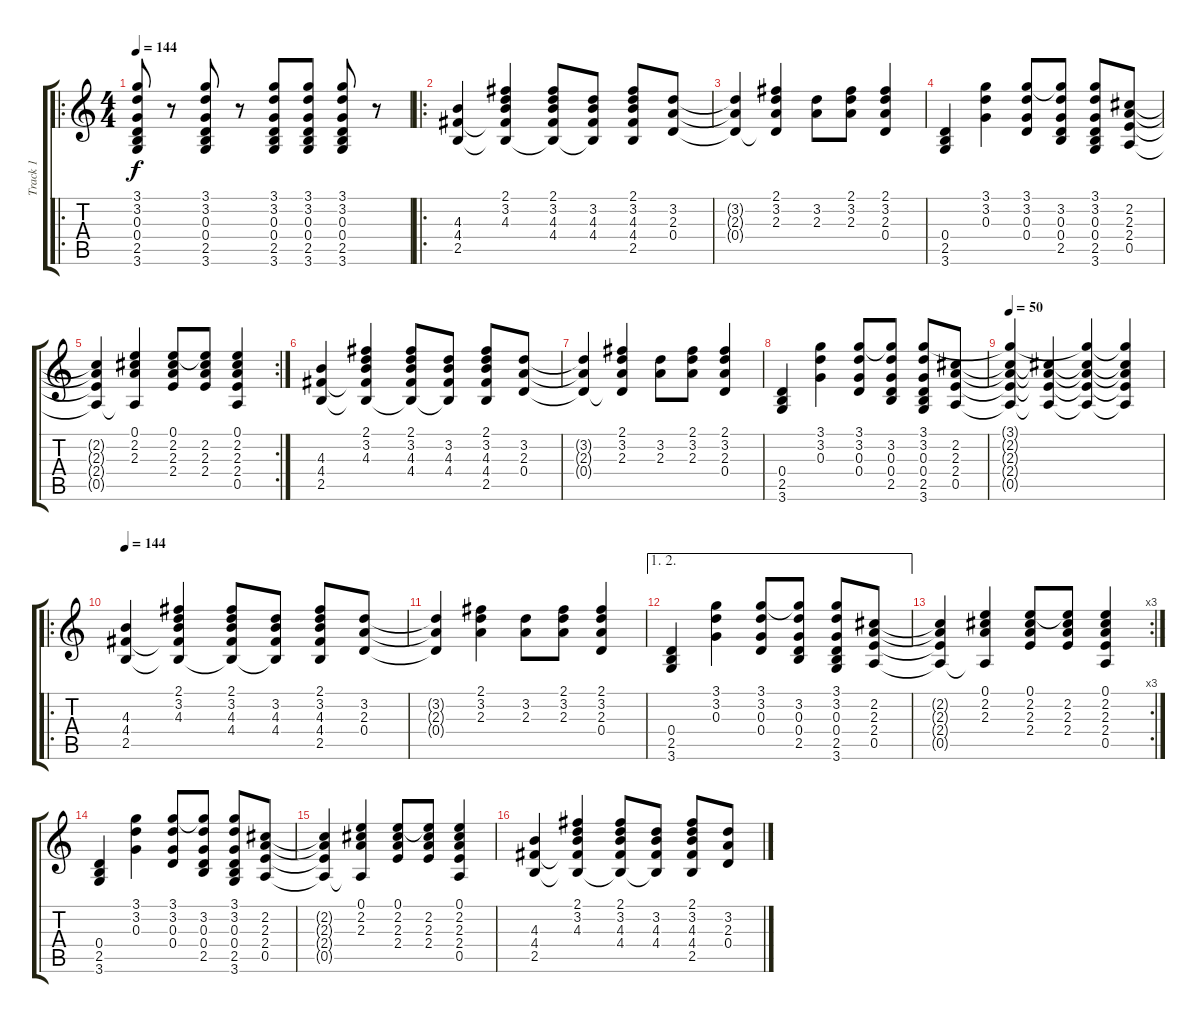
\track ("Track 1" "Track 1") {instrument electricguitarclean}
\staff {score tabs}
\tuning (E4 B3 G3 D3 A2 E2) {hide}
\ro
\ts (4 4)
\tempo 144
\clef g2
\ks c
(3.1 3.2 0.3 0.4 2.5 3.6).8{dy f} r.8 (3.1 3.2 0.3 0.4 2.5 3.6).8 r.8 (3.1 3.2 0.3 0.4 2.5 3.6).8 (3.1 3.2 0.3 0.4 2.5 3.6).8 (3.1 3.2 0.3 0.4 2.5 3.6).8 r.8 |
\ro
(4.3 4.4 2.5).4 (2.1 3.2 4.3 4.4{t} 2.5{t}).4 (2.1 3.2 4.3 4.4 2.5{t}).8 (3.2 4.3 4.4 2.5{t}).8 (2.1 3.2 4.3 4.4 2.5).8 (3.2 2.3 0.4).8 |
(3.2{t} 2.3{t} 0.4{t}).4 (2.1 3.2 2.3 0.4{t}).4 (3.2 2.3).8 (2.1 3.2 2.3).8 (2.1 3.2 2.3 0.4).4 |
(0.4 2.5 3.6).4 (3.1 3.2 0.3).4 (3.1 3.2 0.3 0.4).8 (3.1{t} 3.2 0.3 0.4 2.5).8 (3.1 3.2 0.3 0.4 2.5 3.6).8 (2.2 2.3 2.4 0.5).8 |
\rc 2
(2.2{t} 2.3{t} 2.4{t} 0.5{t}).4 (0.1 2.2 2.3 0.5{t}).4 (0.1 2.2 2.3 2.4).8 (0.1{t} 2.2 2.3 2.4).8 (0.1 2.2 2.3 2.4 0.5).4 |
(4.3 4.4 2.5).4 (2.1 3.2 4.3 4.4{t} 2.5{t}).4 (2.1 3.2 4.3 4.4 2.5{t}).8 (3.2 4.3 4.4 2.5{t}).8 (2.1 3.2 4.3 4.4 2.5).8 (3.2 2.3 0.4).8 |
(3.2{t} 2.3{t} 0.4{t}).4 (2.1 3.2 2.3 0.4{t}).4 (3.2 2.3).8 (2.1 3.2 2.3).8 (2.1 3.2 2.3 0.4).4 |
(0.4 2.5 3.6).4 (3.1 3.2 0.3).4 (3.1 3.2 0.3 0.4).8 (3.1{t} 3.2 0.3 0.4 2.5).8 (3.1 3.2 0.3 0.4 2.5 3.6).8 (2.2 2.3 2.4 0.5).8 |
\tempo 50
(3.1{t} 2.2{t} 2.3{t} 2.4{t} 0.5{t}).4 (2.2{t} 2.3{t} 2.4{t} 0.5{t}).4 (3.1{t} 2.2{t} 2.3{t} 2.4{t} 0.5{t}).4 (3.1{t} 2.2{t} 2.3{t} 2.4{t} 0.5{t}).4 |
\ro
\tempo 144
(4.3 4.4 2.5).4 (2.1 3.2 4.3 4.4{t} 2.5{t}).4 (2.1 3.2 4.3 4.4 2.5{t}).8 (3.2 4.3 4.4 2.5{t}).8 (2.1 3.2 4.3 4.4 2.5).8 (3.2 2.3 0.4).8 |
(3.2{t} 2.3{t} 0.4{t}).4 (2.1 3.2 2.3).4 (3.2 2.3).8 (2.1 3.2 2.3).8 (2.1 3.2 2.3 0.4).4 |
\ae (1 2)
(0.4 2.5 3.6).4 (3.1 3.2 0.3).4 (3.1 3.2 0.3 0.4).8 (3.1{t} 3.2 0.3 0.4 2.5).8 (3.1 3.2 0.3 0.4 2.5 3.6).8 (2.2 2.3 2.4 0.5).8 |
\rc 3
(2.2{t} 2.3{t} 2.4{t} 0.5{t}).4 (0.1 2.2 2.3 0.5{t}).4 (0.1 2.2 2.3 2.4).8 (0.1{t} 2.2 2.3 2.4).8 (0.1 2.2 2.3 2.4 0.5).4 |
(0.4 2.5 3.6).4 (3.1 3.2 0.3).4 (3.1 3.2 0.3 0.4).8 (3.1{t} 3.2 0.3 0.4 2.5).8 (3.1 3.2 0.3 0.4 2.5 3.6).8 (2.2 2.3 2.4 0.5).8 |
(2.2{t} 2.3{t} 2.4{t} 0.5{t}).4 (0.1 2.2 2.3 0.5{t}).4 (0.1 2.2 2.3 2.4).8 (0.1{t} 2.2 2.3 2.4).8 (0.1 2.2 2.3 2.4 0.5).4 |
(4.3 4.4 2.5).4 (2.1 3.2 4.3 4.4{t} 2.5{t}).4 (2.1 3.2 4.3 4.4 2.5{t}).8 (3.2 4.3 4.4 2.5{t}).8 (2.1 3.2 4.3 4.4 2.5).8 (3.2 2.3 0.4).8
